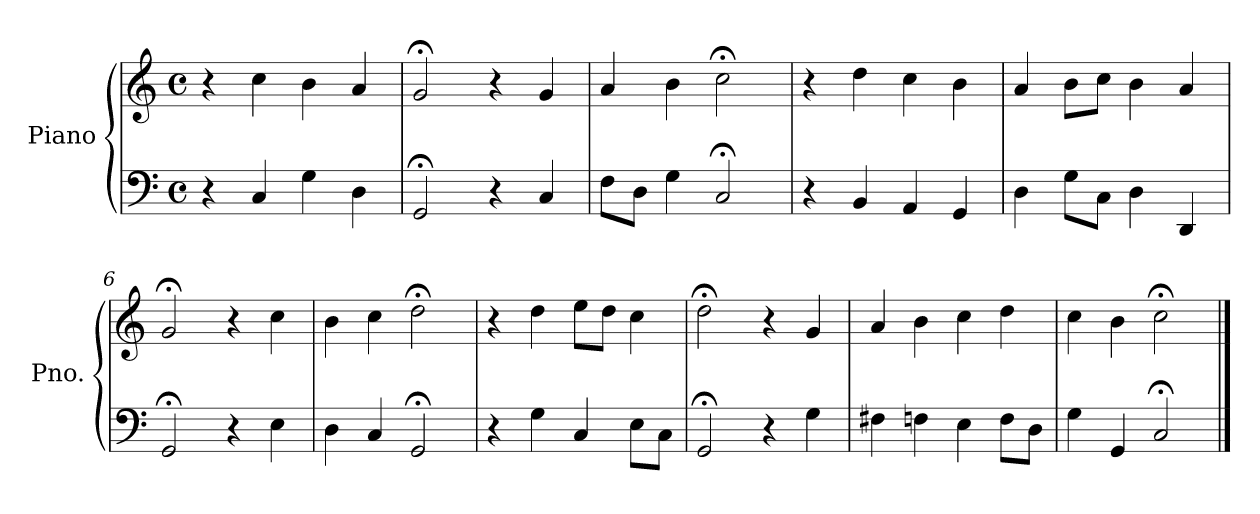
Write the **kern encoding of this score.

**kern	**kern
*part1	*part1
*staff2	*staff1
*I"Piano	*
*I'Pno.	*
*clefF4	*clefG2
*k[]	*k[]
*M4/4	*M4/4
*met(c)	*met(c)
=1	=1
4r	4r
4C/	4cc\
4G\	4b\
4D\	4a/
=2	=2
2GG;</	2g;</
4r	4r
4C/	4g/
=3	=3
8F\L	4a/
8D\J	.
4G\	4b\
2C;</	2cc;<\
=4	=4
4r	4r
4BB/	4dd\
4AA/	4cc\
4GG/	4b\
=5	=5
4D\	4a/
8G\L	8b\L
8C\J	8cc\J
4D\	4b\
4DD/	4a/
=6	=6
2GG;</	2g;</
4r	4r
4E\	4cc\
=7	=7
4D\	4b\
4C/	4cc\
2GG;</	2dd;<\
!!LO:LB:g=z
=8	=8
4r	4r
4G\	4dd\
4C/	8ee\L
.	8dd\J
8E\L	4cc\
8C\J	.
=9	=9
2GG;</	2dd;<\
4r	4r
4G\	4g/
=10	=10
4F#X\	4a/
4Fn\	4b\
4E\	4cc\
8F\L	4dd\
8D\J	.
=11	=11
4G\	4cc\
4GG/	4b\
2C;</	2cc;<\
==	==
*-	*-
